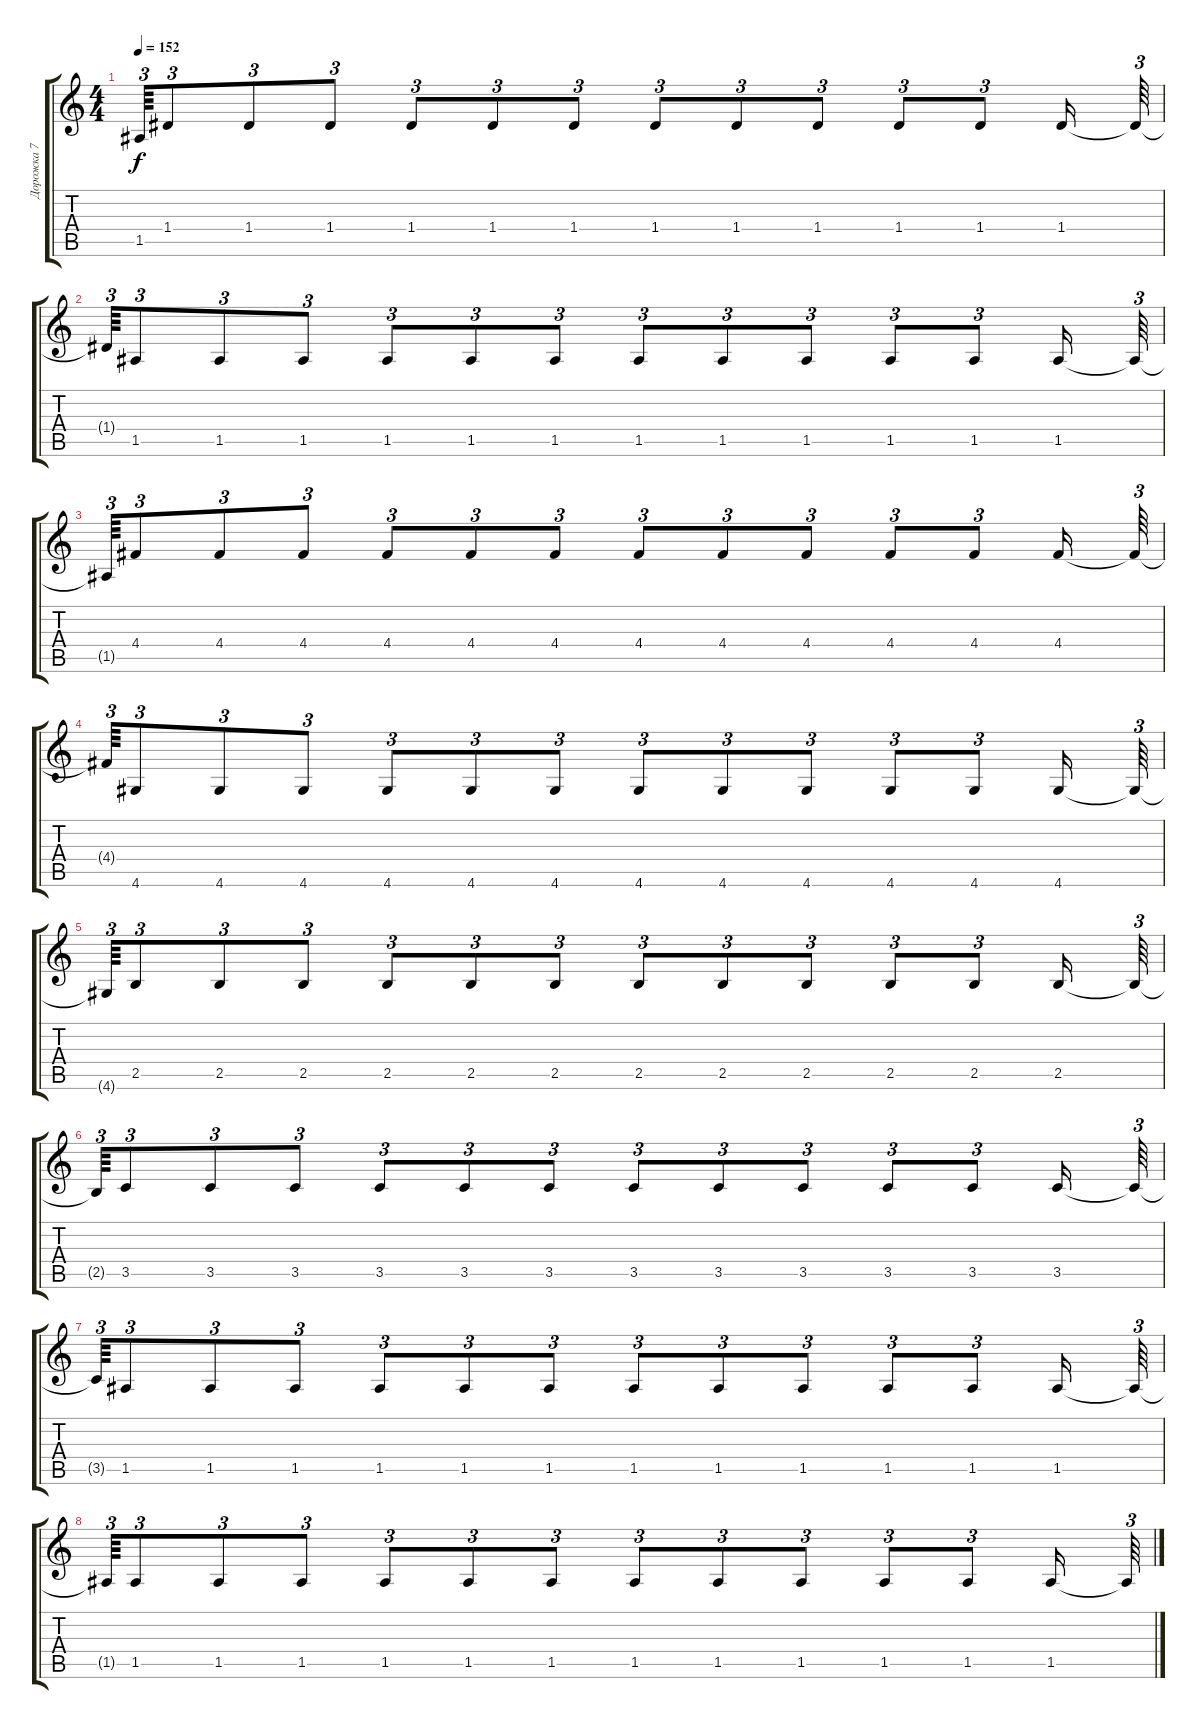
\track ("Дорожка 7" "Дорожка 7") {instrument distortionguitar}
\staff {score tabs}
\tuning (E4 B3 G3 D3 A2 E2) {hide}
\ts (4 4)
\tempo 152
\clef g2
\ks c
1.5{t}.64{tu (3 2) dy f} 1.4.8{tu (3 2)} 1.4.8{tu (3 2)} 1.4.8{tu (3 2)} 1.4.8{tu (3 2)} 1.4.8{tu (3 2)} 1.4.8{tu (3 2)} 1.4.8{tu (3 2)} 1.4.8{tu (3 2)} 1.4.8{tu (3 2)} 1.4.8{tu (3 2)} 1.4.8{tu (3 2)} 1.4.16 1.4{t}.64{tu (3 2)} |
1.4{t}.64{tu (3 2)} 1.5.8{tu (3 2)} 1.5.8{tu (3 2)} 1.5.8{tu (3 2)} 1.5.8{tu (3 2)} 1.5.8{tu (3 2)} 1.5.8{tu (3 2)} 1.5.8{tu (3 2)} 1.5.8{tu (3 2)} 1.5.8{tu (3 2)} 1.5.8{tu (3 2)} 1.5.8{tu (3 2)} 1.5.16 1.5{t}.64{tu (3 2)} |
1.5{t}.64{tu (3 2)} 4.4.8{tu (3 2)} 4.4.8{tu (3 2)} 4.4.8{tu (3 2)} 4.4.8{tu (3 2)} 4.4.8{tu (3 2)} 4.4.8{tu (3 2)} 4.4.8{tu (3 2)} 4.4.8{tu (3 2)} 4.4.8{tu (3 2)} 4.4.8{tu (3 2)} 4.4.8{tu (3 2)} 4.4.16 4.4{t}.64{tu (3 2)} |
4.4{t}.64{tu (3 2)} 4.6.8{tu (3 2)} 4.6.8{tu (3 2)} 4.6.8{tu (3 2)} 4.6.8{tu (3 2)} 4.6.8{tu (3 2)} 4.6.8{tu (3 2)} 4.6.8{tu (3 2)} 4.6.8{tu (3 2)} 4.6.8{tu (3 2)} 4.6.8{tu (3 2)} 4.6.8{tu (3 2)} 4.6.16 4.6{t}.64{tu (3 2)} |
4.6{t}.64{tu (3 2)} 2.5.8{tu (3 2)} 2.5.8{tu (3 2)} 2.5.8{tu (3 2)} 2.5.8{tu (3 2)} 2.5.8{tu (3 2)} 2.5.8{tu (3 2)} 2.5.8{tu (3 2)} 2.5.8{tu (3 2)} 2.5.8{tu (3 2)} 2.5.8{tu (3 2)} 2.5.8{tu (3 2)} 2.5.16 2.5{t}.64{tu (3 2)} |
2.5{t}.64{tu (3 2)} 3.5.8{tu (3 2)} 3.5.8{tu (3 2)} 3.5.8{tu (3 2)} 3.5.8{tu (3 2)} 3.5.8{tu (3 2)} 3.5.8{tu (3 2)} 3.5.8{tu (3 2)} 3.5.8{tu (3 2)} 3.5.8{tu (3 2)} 3.5.8{tu (3 2)} 3.5.8{tu (3 2)} 3.5.16 3.5{t}.64{tu (3 2)} |
3.5{t}.64{tu (3 2)} 1.5.8{tu (3 2)} 1.5.8{tu (3 2)} 1.5.8{tu (3 2)} 1.5.8{tu (3 2)} 1.5.8{tu (3 2)} 1.5.8{tu (3 2)} 1.5.8{tu (3 2)} 1.5.8{tu (3 2)} 1.5.8{tu (3 2)} 1.5.8{tu (3 2)} 1.5.8{tu (3 2)} 1.5.16 1.5{t}.64{tu (3 2)} |
1.5{t}.64{tu (3 2)} 1.5.8{tu (3 2)} 1.5.8{tu (3 2)} 1.5.8{tu (3 2)} 1.5.8{tu (3 2)} 1.5.8{tu (3 2)} 1.5.8{tu (3 2)} 1.5.8{tu (3 2)} 1.5.8{tu (3 2)} 1.5.8{tu (3 2)} 1.5.8{tu (3 2)} 1.5.8{tu (3 2)} 1.5.16 1.5{t}.64{tu (3 2)}
